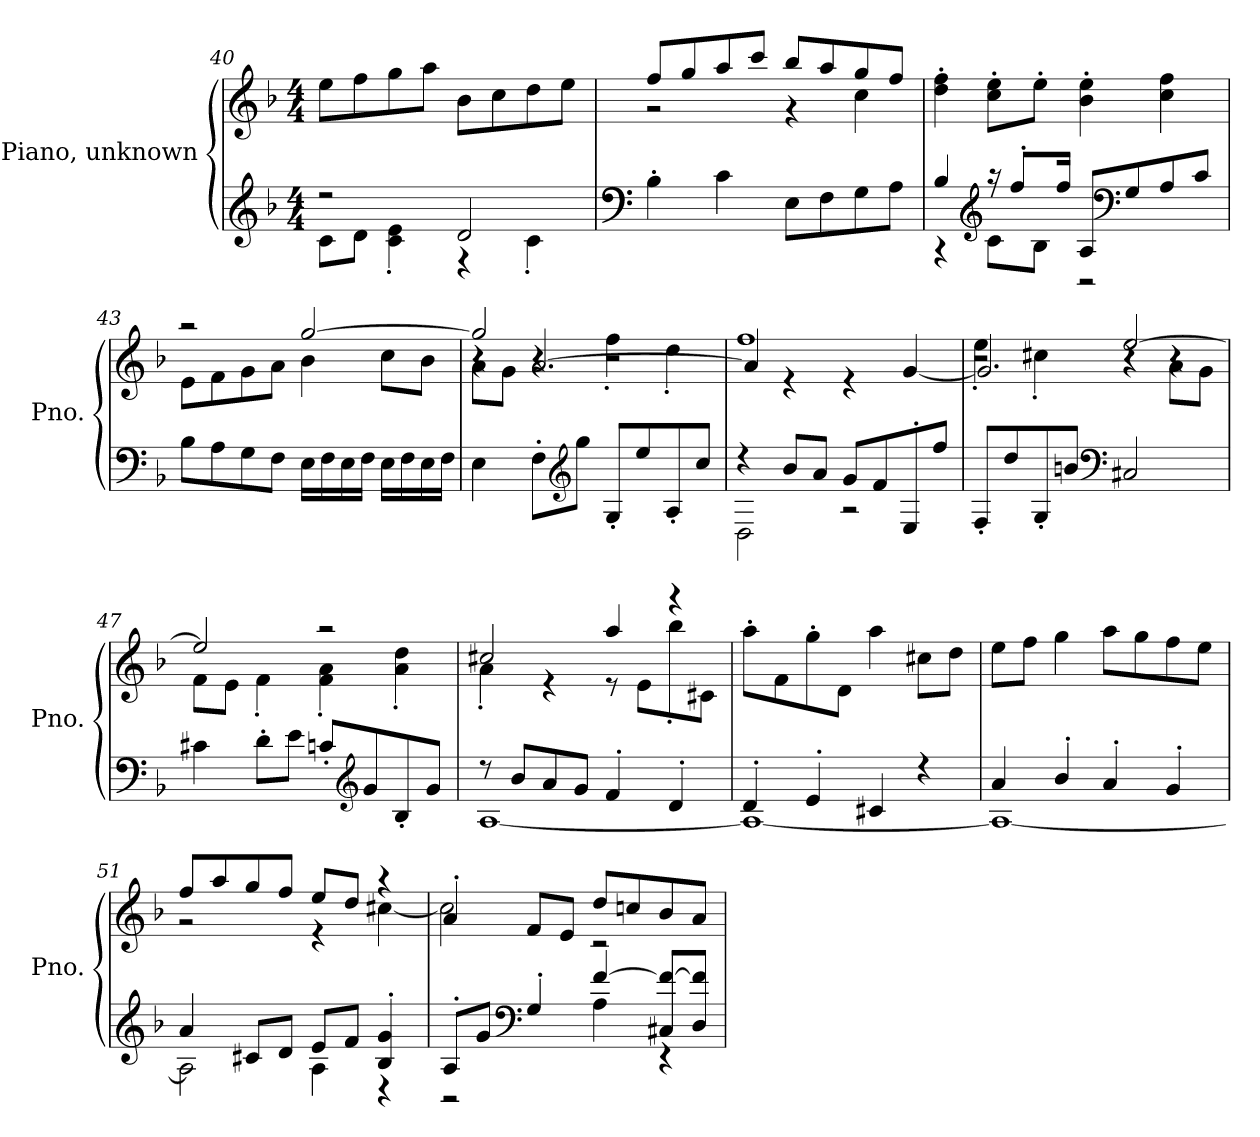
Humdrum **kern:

**kern	**kern
*part1	*part1
*staff2	*staff1
*I"Piano, unknown	*
*I'Pno.	*
!!LO:PB:g=z
*clefG2	*clefG2
*k[b-]	*k[b-]
*M4/4	*M4/4
=40	=40
*^	*
2r	8c\L	8ee\L
.	8d\J	8ff\
.	4c\' 4e\'	8gg\
.	.	8aa\J
2d/	4r	8b-\L
.	.	8cc\
.	4c'\	8dd\
.	.	8ee\J
*v	*v	*
=41	=41
*clefF4	*
*	*^
4B-'\	8ff/L	2r
.	8gg/	.
4c\	8aa/	.
.	8ccc/J	.
8E\L	8bb-/L	4r
8F\	8aa/	.
8G\	8gg/	4cc\
8A\J	8ff/J	.
*	*v	*v
=42	=42
*^	*
4B-/	4r	4dd\' 4ff\'
*clefG2	*	*
16r	8c\L	8cc\' 8ee\'L
8ff'/L	.	.
.	8B-\J	8ee'\J
16ff/Jk	.	.
8A/L	2r	4b-\' 4ee\'
*clefF4	*	*
8G/	.	.
8A/	.	4cc\ 4ff\
8c/J	.	.
*v	*v	*
=43	=43
*	*^
8B-\L	2r	8e\L
8A\	.	8f\
8G\	.	8g\
8F\J	.	8a\J
16E\LL	[2gg/	4b-\
16F\	.	.
16E\	.	.
16F\JJ	.	.
16E\LL	.	8cc\L
16F\	.	.
16E\	.	8b-\J
16F\JJ	.	.
!!LO:LB:g=z
=44	=44	=44
*	*	*^
4E\	2gg/]	8a\L	4r
.	.	8g\J	.
8F'\L	.	4r	[2.a/
*clefG2	*	*	*
8gg\J	.	.	.
8G'/L	2r	4ff'\	.
8ee/	.	.	.
8A'/	.	4dd'\	.
8cc/J	.	.	.
*	*	*v	*v
=45	=45	=45
*^	*	*
4r	2D\	1ff	4a/]
8b-/L	.	.	4r
8a/J	.	.	.
8g/L	2r	.	4r
8f/	.	.	.
8E'/	.	.	[4g/
8ff/J	.	.	.
*v	*v	*	*
=46	=46	=46
*	*	*^
8F'/L	2r	4ee'\	2.g/]
8dd/	.	.	.
8G'/	.	4cc#X'\	.
8bn/J	.	.	.
*clefF4	*	*	*
2C#X/	[2ee/	4r	.
.	.	8a\L	4r
.	.	8g\J	.
*	*	*v	*v
=47	=47	=47
4c#X\	2ee/]	8f\L
.	.	8e\J
8d'\L	.	4f'\
8e\J	.	.
8cn'/L	2r	4f\' 4a\'
*clefG2	*	*
8g/	.	.
8B-'/	.	4a\' 4dd\'
8g/J	.	.
!!LO:LB:g=z	!!
=48	=48	=48
*^	*	*
8r	[1A	2cc#X/	4a'\
8b-/L	.	.	.
8a/	.	.	4r
8g/J	.	.	.
4f'/	.	4aa/	8r
.	.	.	8e\L
4d'/	.	4r	8bb-'\
.	.	.	8c#X\J
*	*	*v	*v
=49	=49	=49
4d'/	1A_	8aa'\L
.	.	8f\
4e'/	.	8gg'\
.	.	8d\J
4c#X/	.	4aa\
4r	.	8cc#X\L
.	.	8dd\J
=50	=50	=50
4a/	1A_	8ee\L
.	.	8ff\J
4b-'/	.	4gg\
4a'/	.	8aa\L
.	.	8gg\
4g'/	.	8ff\
.	.	8ee\J
=51	=51	=51
*	*	*^
4a/	2A\]	8ff/L	2r
.	.	8aa/	.
8c#X/L	.	8gg/	.
8d/J	.	8ff/J	.
8e/L	4A\	8ee/L	4r
8f/J	.	8dd/J	.
4B-/' 4g/'	4r	4r	[4cc#X\
!!LO:LB:g=z	!!
=52	=52	=52	=52
8A'/L	2r	4a'/	2cc#\]
8g/J	.	.	.
*clefF4	*	*	*
4G'/	.	8f/L	.
.	.	8e/J	.
[4f/	4A\	8dd/L	2r
.	.	8ccn/	.
8C#X/ 8f/_L	4r	8b-/	.
8D/ 8f/]J	.	8a/J	.
*v	*v	*	*
*	*v	*v
=	=
*-	*-
